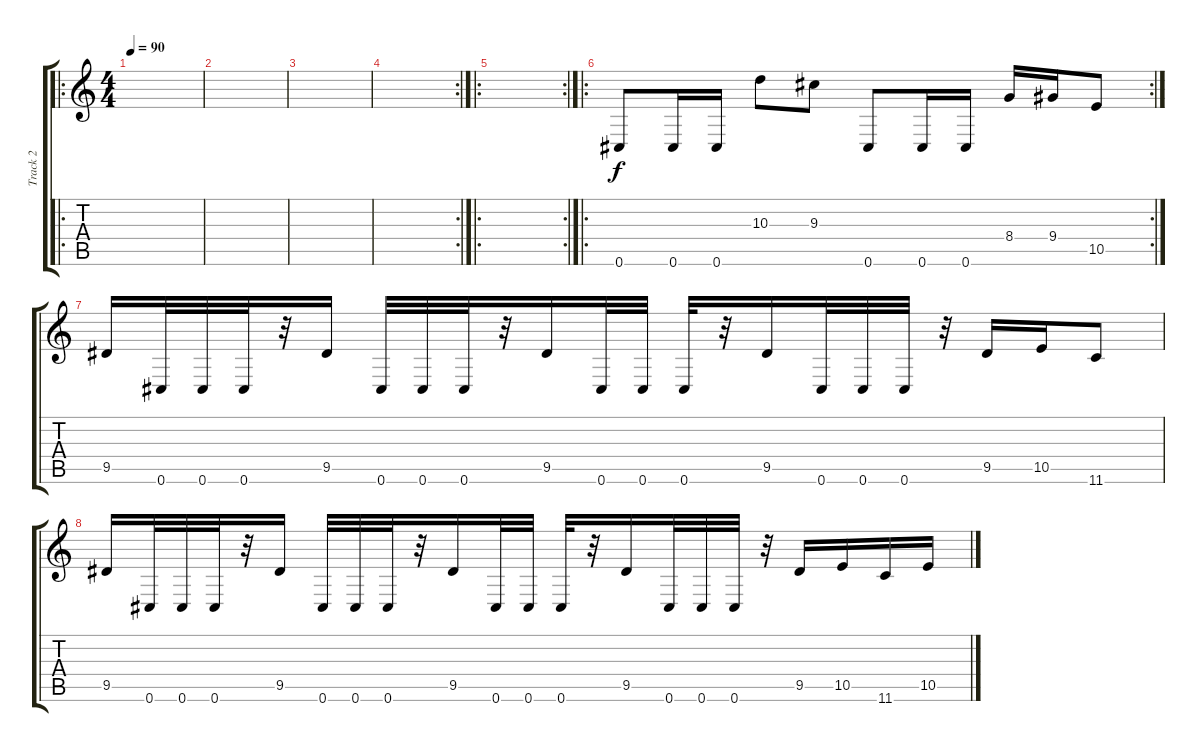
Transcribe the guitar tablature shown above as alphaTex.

\track ("Track 2" "Track 2") {instrument distortionguitar}
\staff {score tabs}
\tuning (Db4 Ab3 E3 B2 Gb2 Db2) {hide}
\ro
\ts (4 4)
\tempo 90
\clef g2
\ks c
|
|
|
\rc 2
|
\ro
\rc 2
|
\ro
\rc 2
0.6.8 0.6.16 0.6.16 10.3.8 9.3.8 0.6.8 0.6.16 0.6.16 8.4.16 9.4.16 10.5.8 |
9.5.16 0.6.32 0.6.32 0.6.32 r.32 9.5.16 0.6.32 0.6.32 0.6.32 r.32 9.5.16 0.6.32 0.6.32 0.6.32 r.32 9.5.16 0.6.32 0.6.32 0.6.32 r.32 9.5.16 10.5.16 11.6.8 |
9.5.16 0.6.32 0.6.32 0.6.32 r.32 9.5.16 0.6.32 0.6.32 0.6.32 r.32 9.5.16 0.6.32 0.6.32 0.6.32 r.32 9.5.16 0.6.32 0.6.32 0.6.32 r.32 9.5.16 10.5.16 11.6.16 10.5.16
